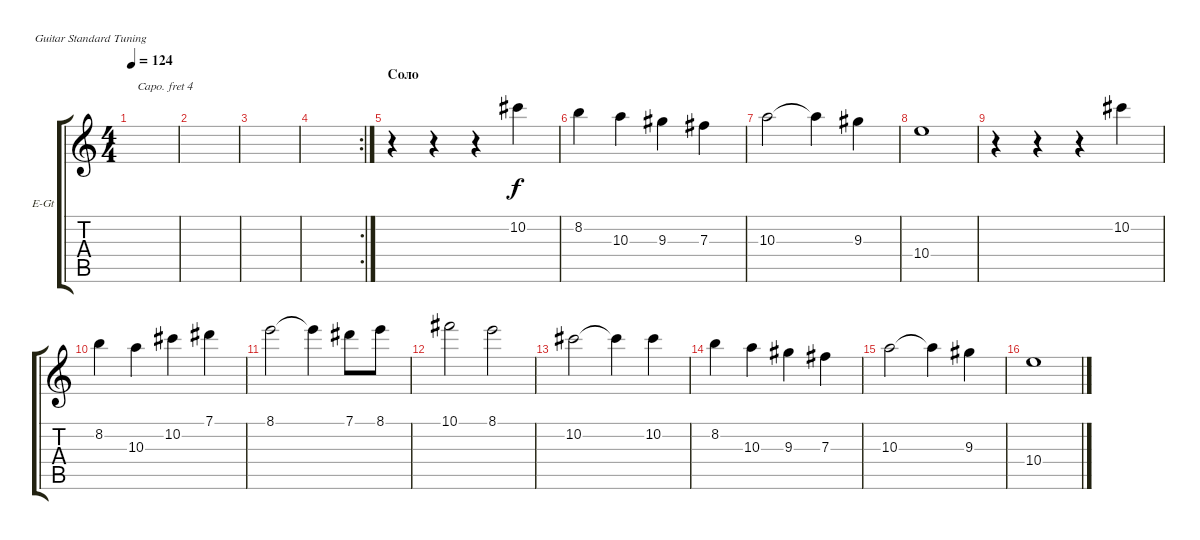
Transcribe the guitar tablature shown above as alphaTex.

\defaultSystemsLayout 4
\bracketExtendMode groupsimilarinstruments
\firstSystemTrackNameOrientation horizontal
\otherSystemsTrackNameOrientation horizontal
\track ("Electric Guitar" "E-Gt") {instrument overdrivenguitar}
\staff {score tabs}
\capo 4
\tuning (E4 B3 G3 D3 A2 E2)
\ts (4 4)
\tempo 124
\clef g2
\scale
0.244
\ks c
|
\scale
0.244 |
\scale
0.244 |
\rc 2
\scale
0.268 |
\section ("" "Соло")
\scale
0.29484 r.4 r.4 r.4 10.2.4 |
\scale
0.29484 8.2.4 10.3.4 9.3.4 7.3.4 |
\scale
0.260442 10.3.2 10.3{t}.4 9.3.4 |
\scale
0.149877 10.4.1 |
\scale
0.267857 r.4 r.4 r.4 10.2.4 |
\scale
0.267857 8.2.4 10.3.4 10.2.4 7.1.4 |
\scale
0.258929 8.1.2 8.1{t}.4 7.1.8 8.1.8 |
\scale
0.205357 10.1.2 8.1.2 |
\scale
0.26972 10.2.2 10.2{t}.4 10.2.4 |
\scale
0.305344 8.2.4 10.3.4 9.3.4 7.3.4 |
\scale
0.26972 10.3.2 10.3{t}.4 9.3.4 |
\scale
0.155216 10.4.1
